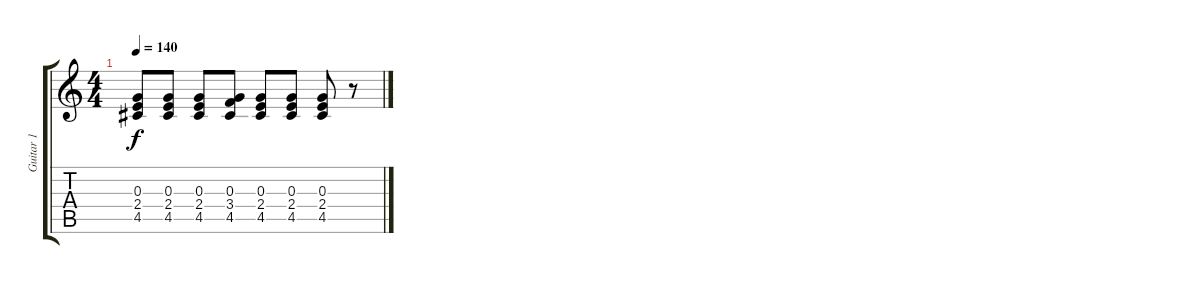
\track ("Guitar 1" "Guitar 1") {instrument overdrivenguitar}
\staff {score tabs}
\tuning (E4 B3 G3 D3 A2 E2) {hide}
\ts (4 4)
\tempo 140
\clef g2
\ks c
(0.3 2.4 4.5).8{dy f} (0.3 2.4 4.5).8 (0.3 2.4 4.5).8 (0.3 3.4 4.5).8 (0.3 2.4 4.5).8 (0.3 2.4 4.5).8 (0.3 2.4 4.5).8 r.8
